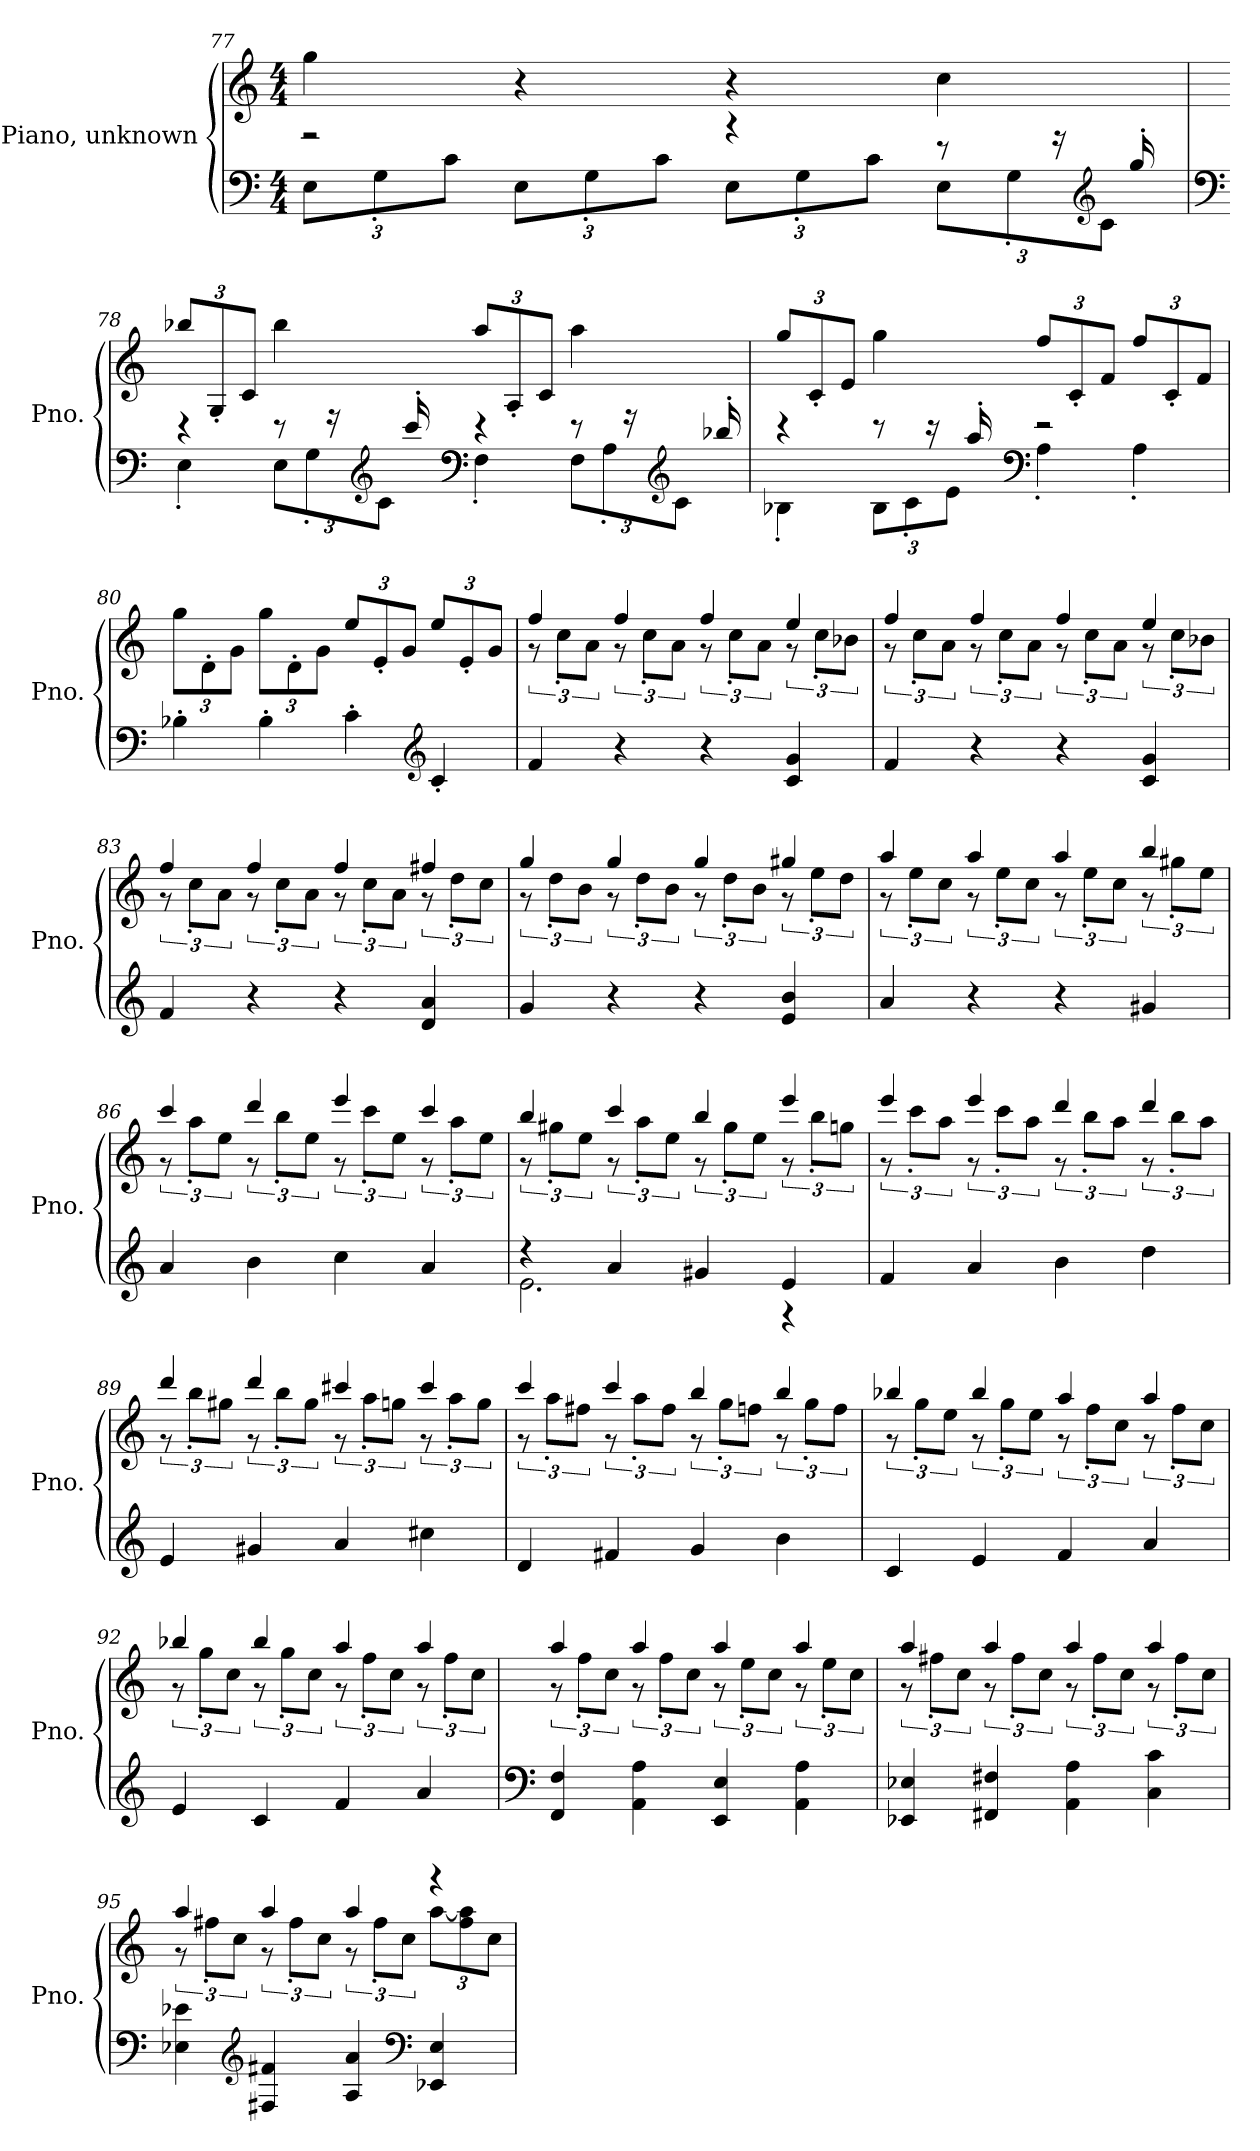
**kern	**kern
*part1	*part1
*staff2	*staff1
*I"Piano, unknown	*
*I'Pno.	*
*clefF4	*clefG2
*k[]	*k[]
*M4/4	*M4/4
=77	=77
*^	*
*	*Xbrackettup	*
2r	12E\L	4gg\
.	12G'\	.
.	12c\J	.
.	12E\L	4r
.	12G'\	.
.	12c\J	.
4r	12E\L	4r
.	12G'\	.
.	12c\J	.
8r	12E\L	4cc\
.	12G'\	.
16r	.	.
*clefG2	*	*
.	12c\J	.
16gg'/	.	.
!!LO:LB:g=z
=78	=78	=78
*clefF4	*	*
*	*	*Xbrackettup
4r	4E'\	12bb-X/L
.	.	12G'/
.	.	12c/J
8r	12E\L	4bb-\
.	12G'\	.
16r	.	.
*clefG2	*	*
.	12c\J	.
16ccc'/	.	.
*clefF4	*	*
4r	4F'\	12aa/L
.	.	12A'/
.	.	12c/J
8r	12F\L	4aa\
.	12A'\	.
16r	.	.
*clefG2	*	*
.	12c\J	.
16bb-X'/	.	.
=79	=79	=79
4r	4B-X'\	12gg/L
.	.	12c'/
.	.	12e/J
8r	12B-\L	4gg\
.	12c'\	.
16r	.	.
.	12e\J	.
16aa'/	.	.
*clefF4	*	*
2r	4A'\	12ff/L
.	.	12c'/
.	.	12f/J
.	4A'\	12ff/L
.	.	12c'/
.	.	12f/J
*v	*v	*
!!LO:LB:g=z
=80	=80
4B-X'\	12gg\L
.	12d'\
.	12g\J
4B-'\	12gg\L
.	12d'\
.	12g\J
4c'\	12ee/L
.	12e'/
.	12g/J
*clefG2	*
4c'/	12ee/L
.	12e'/
.	12g/J
=81	=81
*	*^
*	*	*brackettup
4f/	4ff/	12r
.	.	12cc'\L
.	.	12a\J
4r	4ff/	12r
.	.	12cc'\L
.	.	12a\J
4r	4ff/	12r
.	.	12cc'\L
.	.	12a\J
4c/ 4g/	4ee/	12r
.	.	12cc'\L
.	.	12b-X\J
=82	=82	=82
4f/	4ff/	12r
.	.	12cc'\L
.	.	12a\J
4r	4ff/	12r
.	.	12cc'\L
.	.	12a\J
4r	4ff/	12r
.	.	12cc'\L
.	.	12a\J
4c/ 4g/	4ee/	12r
.	.	12cc'\L
.	.	12b-X\J
!!LO:LB:g=z	!!
=83	=83	=83
4f/	4ff/	12r
.	.	12cc'\L
.	.	12a\J
4r	4ff/	12r
.	.	12cc'\L
.	.	12a\J
4r	4ff/	12r
.	.	12cc'\L
.	.	12a\J
4d/ 4a/	4ff#X/	12r
.	.	12dd'\L
.	.	12cc\J
=84	=84	=84
4g/	4gg/	12r
.	.	12dd'\L
.	.	12b\J
4r	4gg/	12r
.	.	12dd'\L
.	.	12b\J
4r	4gg/	12r
.	.	12dd'\L
.	.	12b\J
4e/ 4b/	4gg#X/	12r
.	.	12ee'\L
.	.	12dd\J
=85	=85	=85
4a/	4aa/	12r
.	.	12ee'\L
.	.	12cc\J
4r	4aa/	12r
.	.	12ee'\L
.	.	12cc\J
4r	4aa/	12r
.	.	12ee'\L
.	.	12cc\J
4g#X/	4bb/	12r
.	.	12gg#X'\L
.	.	12ee\J
!!LO:LB:g=z	!!
=86	=86	=86
4a/	4ccc/	12r
.	.	12aa'\L
.	.	12ee\J
4b\	4ddd/	12r
.	.	12bb'\L
.	.	12ee\J
4cc\	4eee/	12r
.	.	12ccc'\L
.	.	12ee\J
4a/	4ccc/	12r
.	.	12aa'\L
.	.	12ee\J
=87	=87	=87
*^	*	*
4r	2.e\	4bb/	12r
.	.	.	12gg#X'\L
.	.	.	12ee\J
4a/	.	4ccc/	12r
.	.	.	12aa'\L
.	.	.	12ee\J
4g#X/	.	4bb/	12r
.	.	.	12gg#'\L
.	.	.	12ee\J
4e/	4r	4eee/	12r
.	.	.	12bb'\L
.	.	.	12ggn\J
*v	*v	*	*
=88	=88	=88
4f/	4eee/	12r
.	.	12ccc'\L
.	.	12aa\J
4a/	4eee/	12r
.	.	12ccc'\L
.	.	12aa\J
4b\	4ddd/	12r
.	.	12bb'\L
.	.	12aa\J
4dd\	4ddd/	12r
.	.	12bb'\L
.	.	12aa\J
!!LO:PB:g=z	!!
=89	=89	=89
4e/	4ddd/	12r
.	.	12bb'\L
.	.	12gg#X\J
4g#X/	4ddd/	12r
.	.	12bb'\L
.	.	12gg#\J
4a/	4ccc#X/	12r
.	.	12aa'\L
.	.	12ggn\J
4cc#X\	4ccc#/	12r
.	.	12aa'\L
.	.	12gg\J
=90	=90	=90
4d/	4ccc/	12r
.	.	12aa'\L
.	.	12ff#X\J
4f#X/	4ccc/	12r
.	.	12aa'\L
.	.	12ff#\J
4g/	4bb/	12r
.	.	12gg'\L
.	.	12ffn\J
4b\	4bb/	12r
.	.	12gg'\L
.	.	12ff\J
=91	=91	=91
4c/	4bb-X/	12r
.	.	12gg'\L
.	.	12ee\J
4e/	4bb-/	12r
.	.	12gg'\L
.	.	12ee\J
4f/	4aa/	12r
.	.	12ff'\L
.	.	12cc\J
4a/	4aa/	12r
.	.	12ff'\L
.	.	12cc\J
!!LO:LB:g=z	!!
=92	=92	=92
4e/	4bb-X/	12r
.	.	12gg'\L
.	.	12cc\J
4c/	4bb-/	12r
.	.	12gg'\L
.	.	12cc\J
4f/	4aa/	12r
.	.	12ff'\L
.	.	12cc\J
4a/	4aa/	12r
.	.	12ff'\L
.	.	12cc\J
=93	=93	=93
*clefF4	*	*
4FF/ 4F/	4aa/	12r
.	.	12ff'\L
.	.	12cc\J
4AA\ 4A\	4aa/	12r
.	.	12ff'\L
.	.	12cc\J
4EE/ 4E/	4aa/	12r
.	.	12ee'\L
.	.	12cc\J
4AA\ 4A\	4aa/	12r
.	.	12ee'\L
.	.	12cc\J
=94	=94	=94
4EE-X/ 4E-X/	4aa/	12r
.	.	12ff#X'\L
.	.	12cc\J
4FF#X/ 4F#X/	4aa/	12r
.	.	12ff#'\L
.	.	12cc\J
4AA\ 4A\	4aa/	12r
.	.	12ff#'\L
.	.	12cc\J
4C\ 4c\	4aa/	12r
.	.	12ff#'\L
.	.	12cc\J
!!LO:LB:g=z	!!
=95	=95	=95
4E-X\ 4e-X\	4aa/	12r
.	.	12ff#X'\L
.	.	12cc\J
*clefG2	*	*
4F#X/ 4f#X/	4aa/	12r
.	.	12ff#'\L
.	.	12cc\J
4A/ 4a/	4aa/	12r
.	.	12ff#'\L
.	.	12cc\J
*clefF4	*	*
*	*	*Xbrackettup
4EE-X/ 4E-/	4r	[12aa\L
.	.	12ff#\ 12aa\]
.	.	12cc\J
*	*v	*v
=	=
*-	*-
